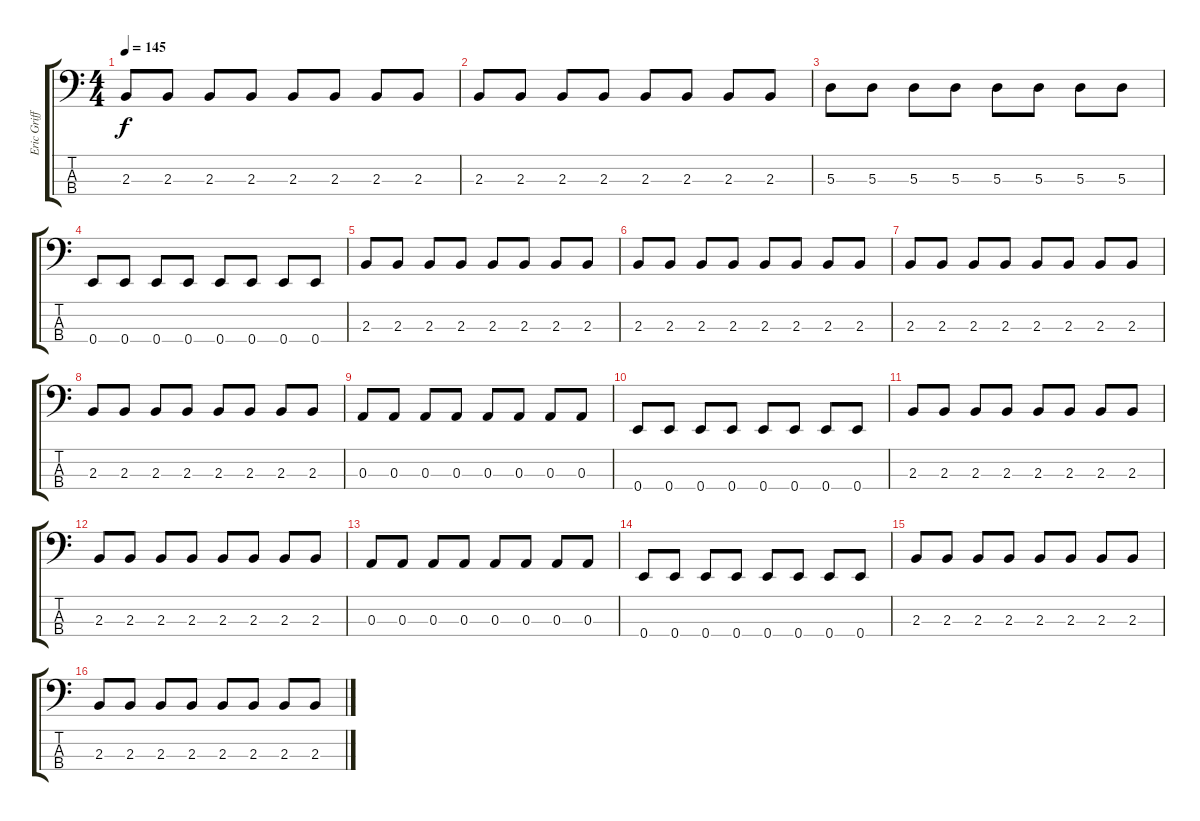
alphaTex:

\track ("Eric Griffin" "Eric Griff") {instrument electricbasspick}
\staff {score tabs}
\tuning (G2 D2 A1 E1) {hide}
\ts (4 4)
\tempo 145
\clef f4
\ks c
2.3.8{dy f} 2.3.8 2.3.8 2.3.8 2.3.8 2.3.8 2.3.8 2.3.8 |
2.3.8 2.3.8 2.3.8 2.3.8 2.3.8 2.3.8 2.3.8 2.3.8 |
5.3.8 5.3.8 5.3.8 5.3.8 5.3.8 5.3.8 5.3.8 5.3.8 |
0.4.8 0.4.8 0.4.8 0.4.8 0.4.8 0.4.8 0.4.8 0.4.8 |
2.3.8 2.3.8 2.3.8 2.3.8 2.3.8 2.3.8 2.3.8 2.3.8 |
2.3.8 2.3.8 2.3.8 2.3.8 2.3.8 2.3.8 2.3.8 2.3.8 |
2.3.8 2.3.8 2.3.8 2.3.8 2.3.8 2.3.8 2.3.8 2.3.8 |
2.3.8 2.3.8 2.3.8 2.3.8 2.3.8 2.3.8 2.3.8 2.3.8 |
0.3.8 0.3.8 0.3.8 0.3.8 0.3.8 0.3.8 0.3.8 0.3.8 |
0.4.8 0.4.8 0.4.8 0.4.8 0.4.8 0.4.8 0.4.8 0.4.8 |
2.3.8 2.3.8 2.3.8 2.3.8 2.3.8 2.3.8 2.3.8 2.3.8 |
2.3.8 2.3.8 2.3.8 2.3.8 2.3.8 2.3.8 2.3.8 2.3.8 |
0.3.8 0.3.8 0.3.8 0.3.8 0.3.8 0.3.8 0.3.8 0.3.8 |
0.4.8 0.4.8 0.4.8 0.4.8 0.4.8 0.4.8 0.4.8 0.4.8 |
2.3.8 2.3.8 2.3.8 2.3.8 2.3.8 2.3.8 2.3.8 2.3.8 |
2.3.8 2.3.8 2.3.8 2.3.8 2.3.8 2.3.8 2.3.8 2.3.8
